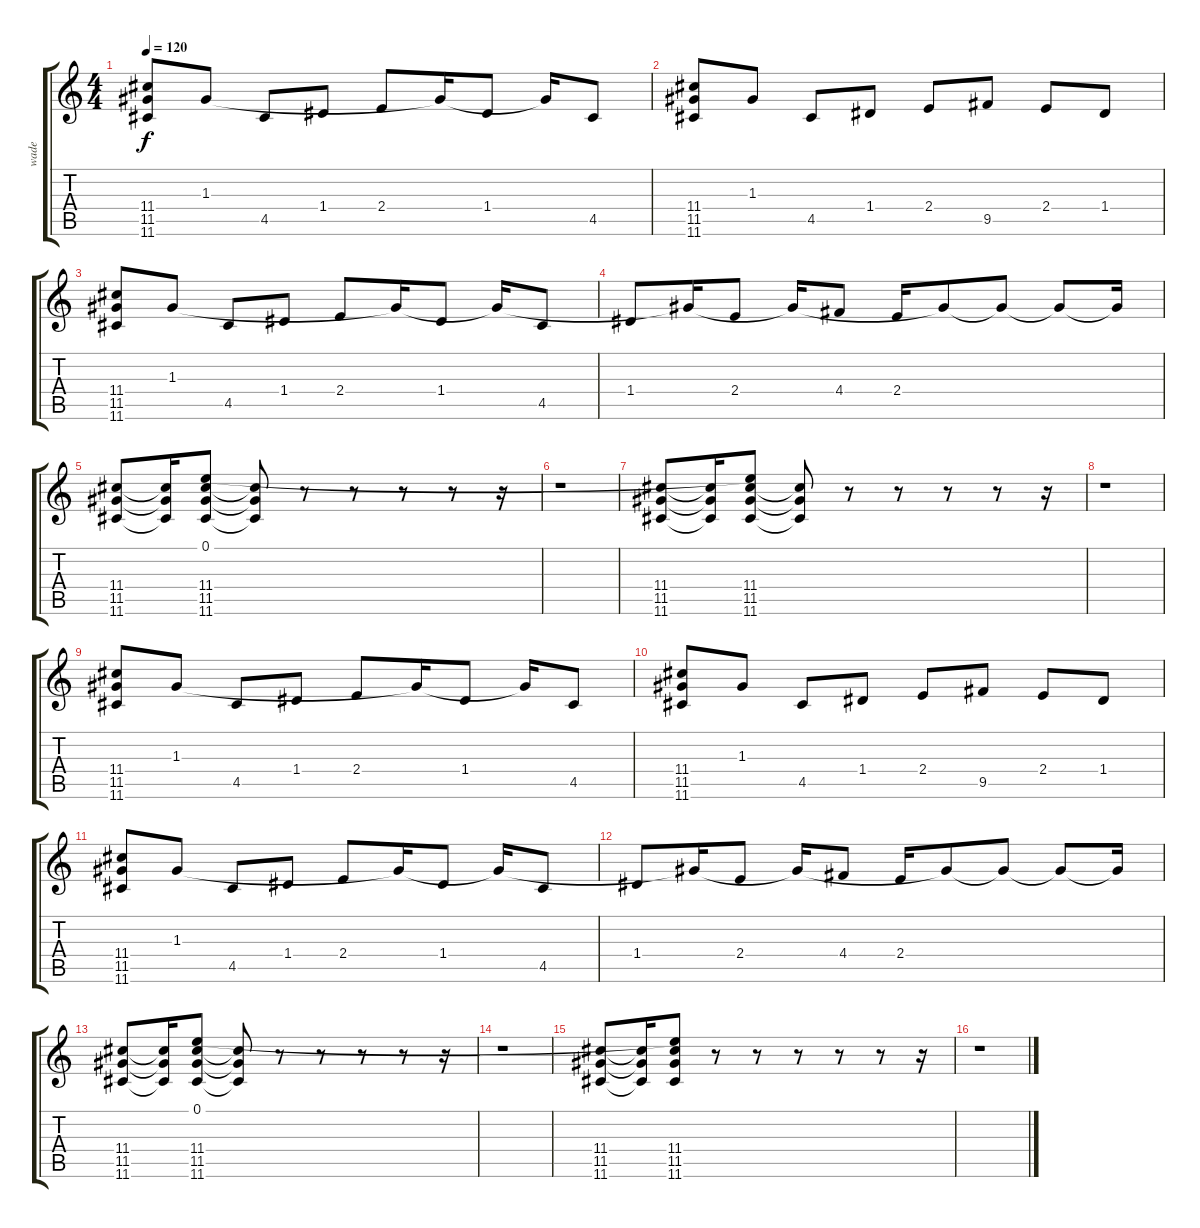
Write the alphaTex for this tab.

\track ("wade" "wade") {instrument overdrivenguitar}
\staff {score tabs}
\tuning (E4 B3 G3 D3 A2 D2) {hide}
\ts (4 4)
\tempo 120
\clef g2
\ks c
(11.4 11.5 11.6).8{dy f} 1.3.8 4.5.8 1.4.8 2.4.8 1.3{t}.16 1.4.8 1.3{t}.16 4.5.8 |
(11.4 11.5 11.6).8 1.3.8 4.5.8 1.4.8 2.4.8 9.5.8 2.4.8 1.4.8 |
(11.4 11.5 11.6).8 1.3.8 4.5.8 1.4.8 2.4.8 1.3{t}.16 1.4.8 1.3{t}.16 4.5.8 |
1.4.8 1.3{t}.16 2.4.8 1.3{t}.16 4.4.8 2.4.16 1.3{t}.8 1.3{t}.8 1.3{t}.8 1.3{t}.16 |
(11.4 11.5 11.6).8 (11.4{t} 11.5{t} 11.6{t}).16 (0.1 11.4 11.5 11.6).8 (11.4{t} 11.5{t} 11.6{t}).8 r.8 r.8 r.8 r.8 r.16 |
r.1 |
(11.4 11.5 11.6).8 (11.4{t} 11.5{t} 11.6{t}).16 (0.1{t} 11.4 11.5 11.6).8 (11.4{t} 11.5{t} 11.6{t}).8 r.8 r.8 r.8 r.8 r.16 |
r.1 |
(11.4 11.5 11.6).8 1.3.8 4.5.8 1.4.8 2.4.8 1.3{t}.16 1.4.8 1.3{t}.16 4.5.8 |
(11.4 11.5 11.6).8 1.3.8 4.5.8 1.4.8 2.4.8 9.5.8 2.4.8 1.4.8 |
(11.4 11.5 11.6).8 1.3.8 4.5.8 1.4.8 2.4.8 1.3{t}.16 1.4.8 1.3{t}.16 4.5.8 |
1.4.8 1.3{t}.16 2.4.8 1.3{t}.16 4.4.8 2.4.16 1.3{t}.8 1.3{t}.8 1.3{t}.8 1.3{t}.16 |
(11.4 11.5 11.6).8 (11.4{t} 11.5{t} 11.6{t}).16 (0.1 11.4 11.5 11.6).8 (11.4{t} 11.5{t} 11.6{t}).8 r.8 r.8 r.8 r.8 r.16 |
r.1 |
(11.4 11.5 11.6).8 (11.4{t} 11.5{t} 11.6{t}).16 (0.1{t} 11.4 11.5 11.6).8 r.8 r.8 r.8 r.8 r.8 r.16 |
r.1
